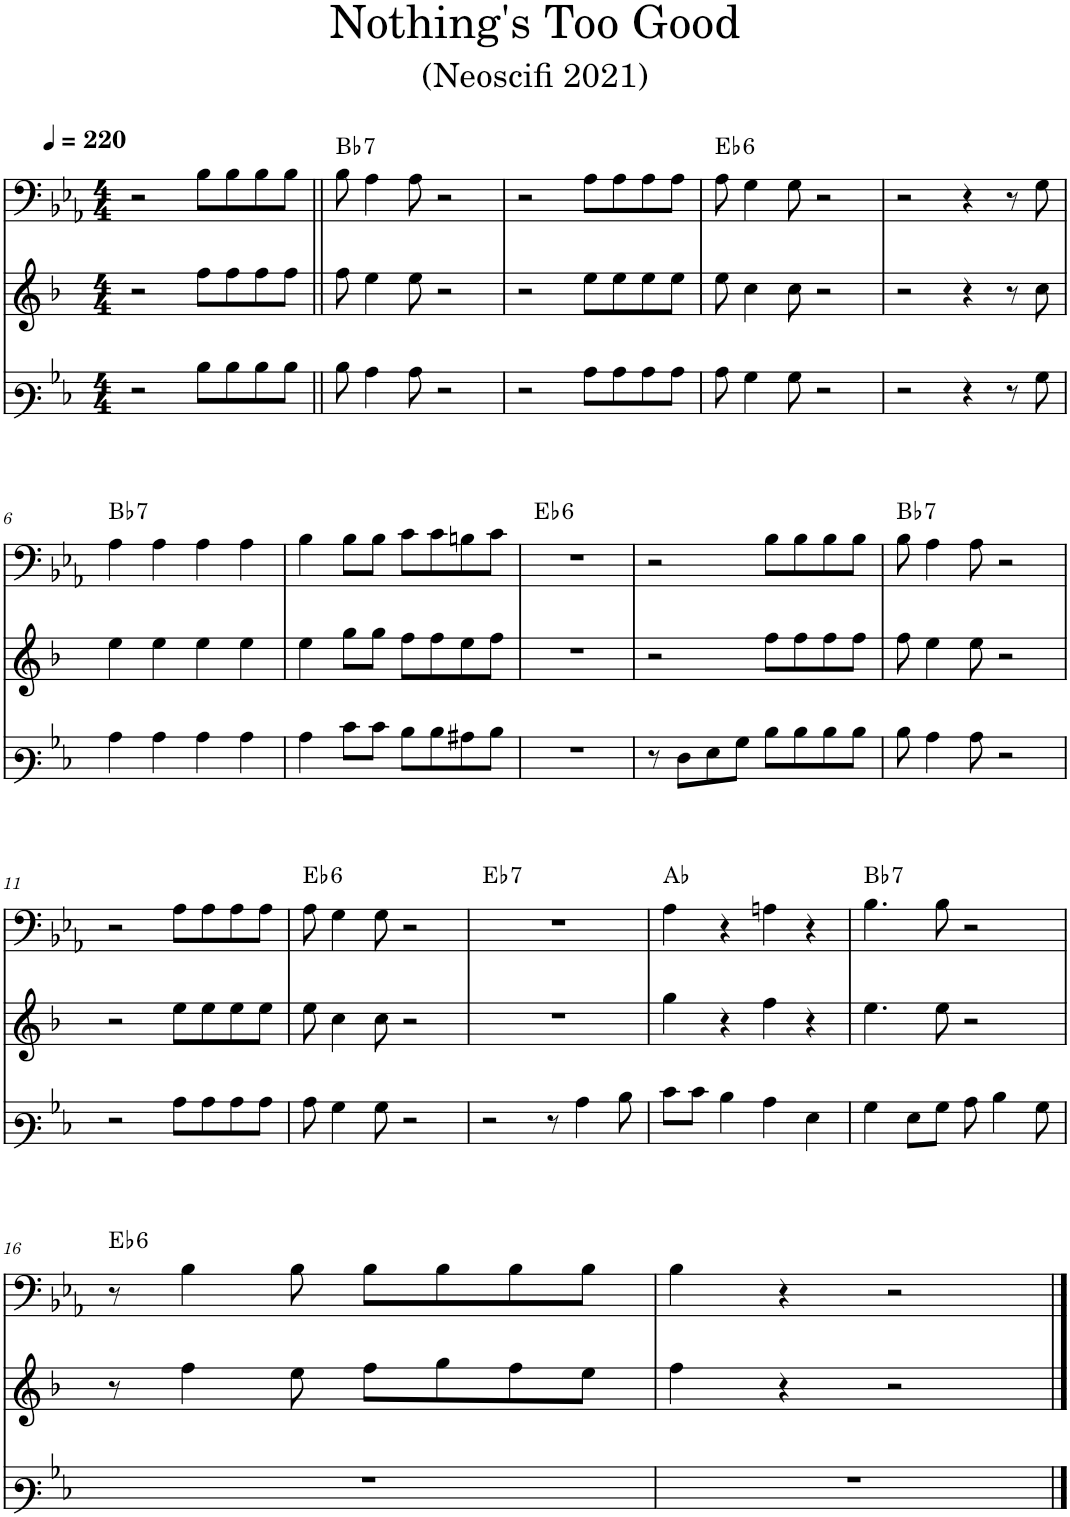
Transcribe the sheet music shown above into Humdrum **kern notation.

**kern	**kern	**kern	**harte
*part3	*part2	*part1	*part1
*staff3	*staff2	*staff1	*
*I"Piano	*I"Tenor Saxophone	*I"Piano	*
*I'Pno	*I'T Sax	*I'Pno	*
*clefF3	*clefG2	*clefF4	*
*Trd-3c-5	*Trd8c14	*	*
*k[b-e-]	*k[b-]	*k[b-e-a-]	*
*M4/4	*M4/4	*M4/4	*
*MM220	*MM220	*MM220	*
=1	=1	=1	=1
2r	2r	2r	.
8d\L	8ff\L	8B-\L	.
8d\	8ff\	8B-\	.
8d\	8ff\	8B-\	.
8d\J	8ff\J	8B-\J	.
=2||	=2||	=2||	=2||
!	!	!	!LO:H:kt=7
8d\	8ff\	8B-\	Bb:7
4c\	4ee\	4A-\	.
8c\	8ee\	8A-\	.
2r	2r	2r	.
=3	=3	=3	=3
2r	2r	2r	.
8c\L	8ee\L	8A-\L	.
8c\	8ee\	8A-\	.
8c\	8ee\	8A-\	.
8c\J	8ee\J	8A-\J	.
=4	=4	=4	=4
!	!	!	!LO:H:kt=6
8c\	8ee\	8A-\	Eb:maj6
4B-\	4cc\	4G\	.
8B-\	8cc\	8G\	.
2r	2r	2r	.
=5	=5	=5	=5
2r	2r	2r	.
4r	4r	4r	.
8r	8r	8r	.
8B-\	8cc\	8G\	.
!!LO:LB:g=z
=6	=6	=6	=6
!	!	!	!LO:H:kt=7
4c\	4ee\	4A-\	Bb:7
4c\	4ee\	4A-\	.
4c\	4ee\	4A-\	.
4c\	4ee\	4A-\	.
=7	=7	=7	=7
4c\	4ee\	4B-\	.
8e-\L	8gg\L	8B-\L	.
8e-\J	8gg\J	8B-\J	.
8d\L	8ff\L	8c\L	.
8d\	8ff\	8c\	.
8c#X\	8ee\	8Bn\	.
8d\J	8ff\J	8c\J	.
=8	=8	=8	=8
!	!	!	!LO:H:kt=6
1r	1r	1r	Eb:maj6
=9	=9	=9	=9
8r	2r	2r	.
8F\L	.	.	.
8G\	.	.	.
8B-\J	.	.	.
8d\L	8ff\L	8B-\L	.
8d\	8ff\	8B-\	.
8d\	8ff\	8B-\	.
8d\J	8ff\J	8B-\J	.
=10	=10	=10	=10
!	!	!	!LO:H:kt=7
8d\	8ff\	8B-\	Bb:7
4c\	4ee\	4A-\	.
8c\	8ee\	8A-\	.
2r	2r	2r	.
!!LO:LB:g=z
=11	=11	=11	=11
2r	2r	2r	.
8c\L	8ee\L	8A-\L	.
8c\	8ee\	8A-\	.
8c\	8ee\	8A-\	.
8c\J	8ee\J	8A-\J	.
=12	=12	=12	=12
!	!	!	!LO:H:kt=6
8c\	8ee\	8A-\	Eb:maj6
4B-\	4cc\	4G\	.
8B-\	8cc\	8G\	.
2r	2r	2r	.
=13	=13	=13	=13
!	!	!	!LO:H:kt=7
2r	1r	1r	Eb:7
8r	.	.	.
4c\	.	.	.
8d\	.	.	.
=14	=14	=14	=14
8e-\L	4gg\	4A-\	Ab:maj
8e-\J	.	.	.
4d\	4r	4r	.
4c\	4ff\	4An\	.
4G\	4r	4r	.
=15	=15	=15	=15
!	!	!	!LO:H:kt=7
4B-\	4.ee\	4.B-\	Bb:7
8G\L	.	.	.
8B-\J	8ee\	8B-\	.
8c\	2r	2r	.
4d\	.	.	.
8B-\	.	.	.
!!LO:LB:g=z
=16	=16	=16	=16
!	!	!	!LO:H:kt=6
1r	8r	8r	Eb:maj6
.	4ff\	4B-\	.
.	8ee\	8B-\	.
.	8ff\L	8B-\L	.
.	8gg\	8B-\	.
.	8ff\	8B-\	.
.	8ee\J	8B-\J	.
=17	=17	=17	=17
1r	4ff\	4B-\	.
.	4r	4r	.
.	2r	2r	.
==	==	==	==
*-	*-	*-	*-
